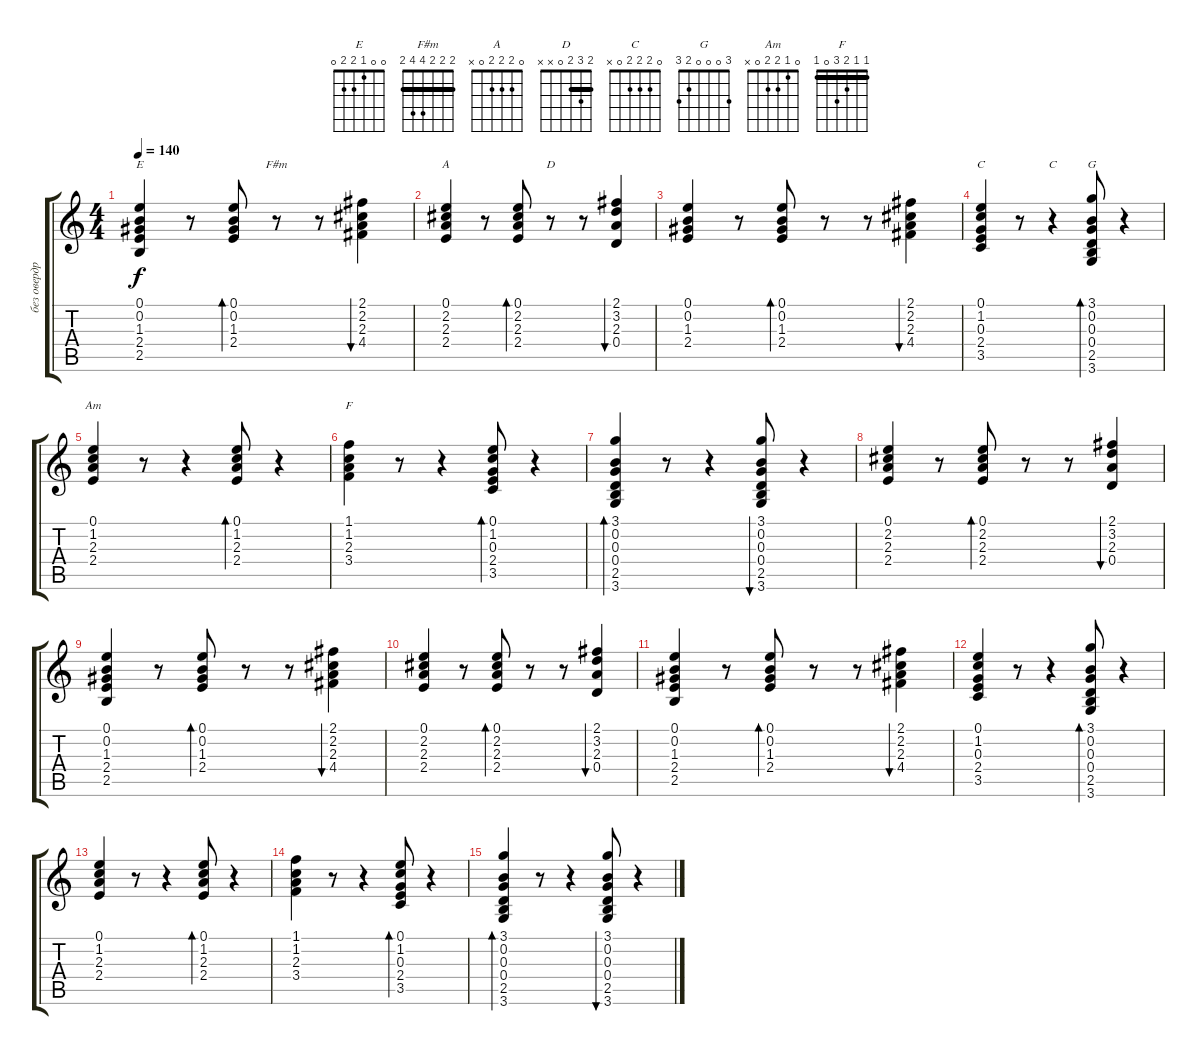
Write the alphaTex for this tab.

\track ("без овердрайва соло" "без овердр") {instrument electricguitarclean}
\staff {score tabs}
\tuning (E4 B3 G3 D3 A2 E2) {hide}
\chord ("E" 0 0 1 2 2 0)
\chord ("F#m" 2 2 2 4 4 2) {barre 2}
\chord ("A" 0 2 2 2 0 x)
\chord ("D" 2 3 2 0 x x) {barre 2}
\chord ("C" 0 1 0 2 3 x)
\chord ("C" 0 2 2 2 0 x)
\chord ("G" 3 0 0 0 2 3)
\chord ("Am" 0 1 2 2 0 x)
\chord ("F" 1 1 2 3 0 1) {barre 1}
\ts (4 4)
\tempo 140
\clef g2
\ks c
(0.1 0.2 1.3 2.4 2.5).4{ch "E" dy f} r.8 (0.1 0.2 1.3 2.4).8{bd 60} r.8{ch "F#m"} r.8 (2.1 2.2 2.3 4.4).4{bu 60} |
(0.1 2.2 2.3 2.4).4{ch "A"} r.8 (0.1 2.2 2.3 2.4).8{bd 60} r.8{ch "D"} r.8 (2.1 3.2 2.3 0.4).4{bu 60} |
(0.1 0.2 1.3 2.4).4 r.8 (0.1 0.2 1.3 2.4).8{bd 60} r.8 r.8 (2.1 2.2 2.3 4.4).4{bu 60} |
(0.1 1.2 0.3 2.4 3.5).4{ch "C"} r.8 r.4{ch "C"} (3.1 0.2 0.3 0.4 2.5 3.6).8{bd 60 ch "G"} r.4 |
(0.1 1.2 2.3 2.4).4{ch "Am"} r.8 r.4 (0.1 1.2 2.3 2.4).8{bd 60} r.4 |
(1.1 1.2 2.3 3.4).4{ch "F"} r.8 r.4 (0.1 1.2 0.3 2.4 3.5).8{bd 60} r.4 |
(3.1 0.2 0.3 0.4 2.5 3.6).4{bd 60} r.8 r.4 (3.1 0.2 0.3 0.4 2.5 3.6).8{bu 60} r.4 |
(0.1 2.2 2.3 2.4).4 r.8 (0.1 2.2 2.3 2.4).8{bd 60} r.8 r.8 (2.1 3.2 2.3 0.4).4{bu 60} |
(0.1 0.2 1.3 2.4 2.5).4 r.8 (0.1 0.2 1.3 2.4).8{bd 60} r.8 r.8 (2.1 2.2 2.3 4.4).4{bu 60} |
(0.1 2.2 2.3 2.4).4 r.8 (0.1 2.2 2.3 2.4).8{bd 60} r.8 r.8 (2.1 3.2 2.3 0.4).4{bu 60} |
(0.1 0.2 1.3 2.4 2.5).4 r.8 (0.1 0.2 1.3 2.4).8{bd 60} r.8 r.8 (2.1 2.2 2.3 4.4).4{bu 60} |
(0.1 1.2 0.3 2.4 3.5).4 r.8 r.4 (3.1 0.2 0.3 0.4 2.5 3.6).8{bd 60} r.4 |
(0.1 1.2 2.3 2.4).4 r.8 r.4 (0.1 1.2 2.3 2.4).8{bd 60} r.4 |
(1.1 1.2 2.3 3.4).4 r.8 r.4 (0.1 1.2 0.3 2.4 3.5).8{bd 60} r.4 |
(3.1 0.2 0.3 0.4 2.5 3.6).4{bd 60} r.8 r.4 (3.1 0.2 0.3 0.4 2.5 3.6).8{bu 60} r.4
